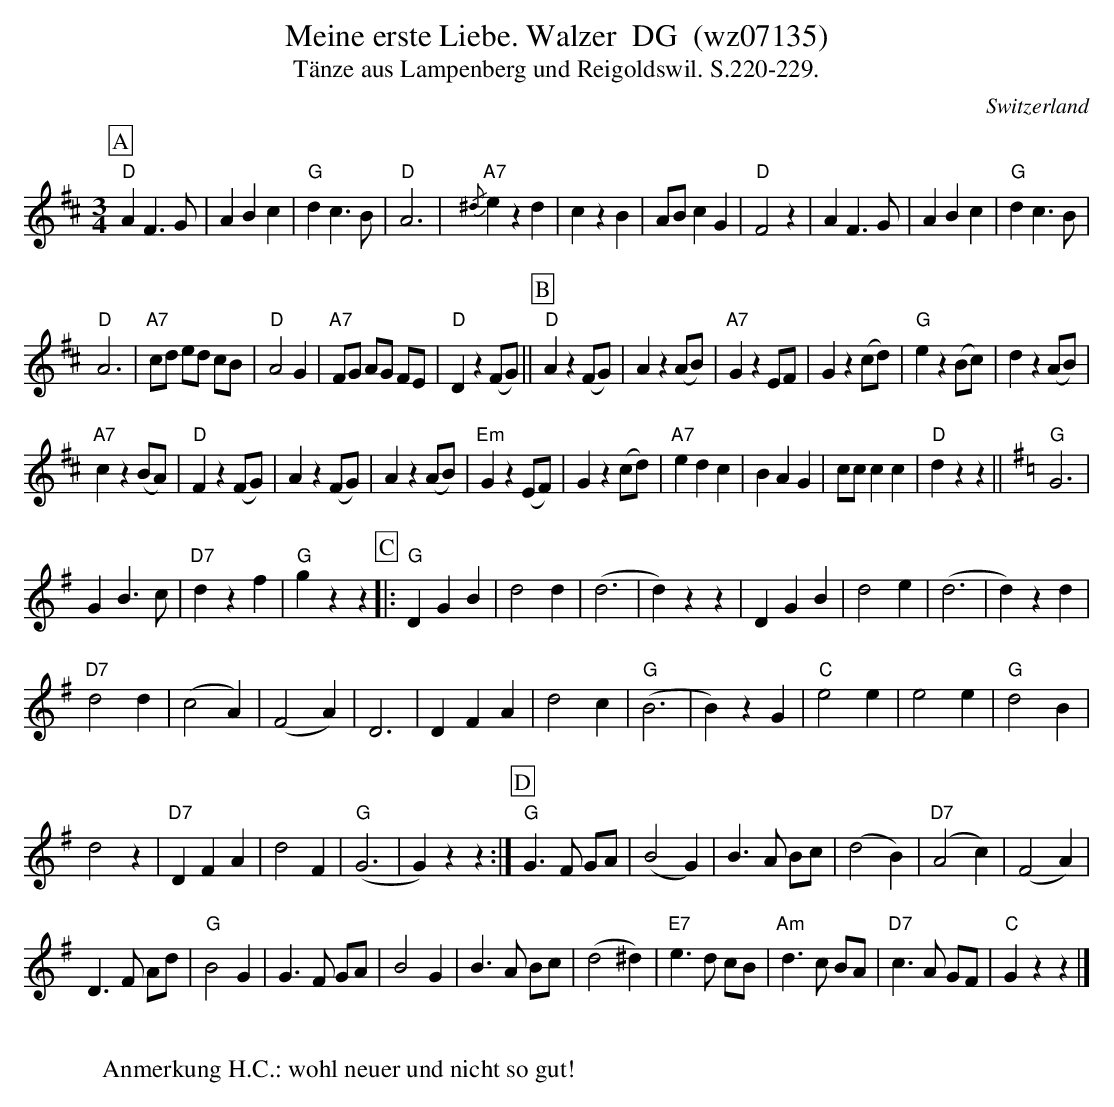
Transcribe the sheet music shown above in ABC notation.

X:1
T:Meine erste Liebe. Walzer  DG  (wz07135)
T: Tänze aus Lampenberg und Reigoldswil. S.220-229.
M:3/4
L:1/4
O:Switzerland
K:D major
[P:A] "D"AF>G | ABc | "G"dc>B | "D"A3 | "A7"{/^d}ezd | czB | A/B/cG | "D"F2z | AF>G | ABc | "G"dc>B |
"D"A3 | "A7"c/d/ e/d/ c/B/ | "D"A2G | "A7"F/G/ A/G/ F/E/ | "D"Dz(F/G/) || [P:B] "D"Az(F/G/) | Az(A/B/) | "A7"GzE/F/ | Gz(c/d/) | "G"ez(B/c/) | dz(A/B/) |
"A7"cz(B/A/) | "D"Fz(F/G/) | Az(F/G/) |  Az(A/B/) | "Em"Gz(E/F/) | Gz(c/d/) | "A7"edc | BAG | c/c/cc | "D"dzz || [K:G] "G"G3 |
GB>c | "D7"dzf | "G"gzz [P:C] |: "G"DGB | d2d | (d3 | d)zz | DGB | d2e | (d3 | d)zd |
"D7"d2d | (c2A) | (F2A) | D3 | DFA | d2c | ("G"B3 | B)zG | "C"e2e | e2e | "G"d2B |
d2z | "D7"DFA | d2F | ("G"G3 | G)zz :| [P:D] "G"G>F G/A/ | (B2G) | B>A B/c/ | (d2B) | ("D7"A2c) | (F2A) |
D>F A/d/ | "G"B2G | G>F G/A/ | B2G | B>A B/c/ | (d2^d) | "E7"e>d c/B/ | "Am"d>c B/A/ | "D7"c>A G/F/ | "C"Gzz |]
W:
W:Anmerkung H.C.: wohl neuer und nicht so gut!
